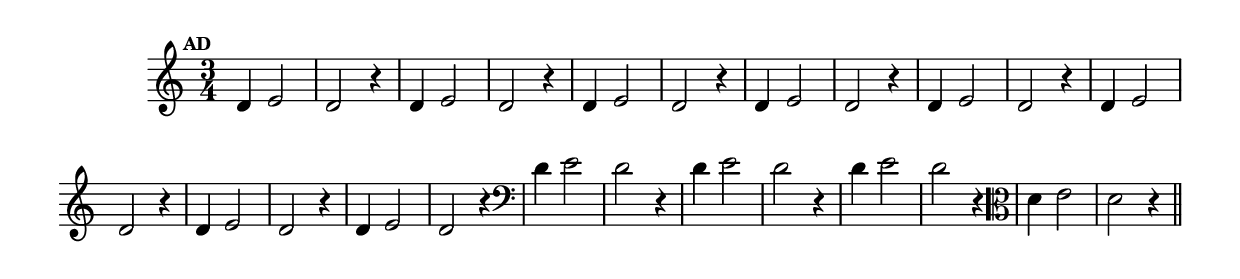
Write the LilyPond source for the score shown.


\version "2.10.33"

%\header { texidoc="Perguntas e Respostas"}

\relative c' {

  \override Staff.TimeSignature #'style = #'()
  \time 3/4 
  \override Score.BarNumber #'transparent = ##t
                                %\override Score.RehearsalMark #'font-family = #'roman
  \override Score.RehearsalMark #'font-size = #-2
  \override Score.BarNumber #'transparent = ##t
  \set Score.markFormatter = #format-mark-numbers

  \mark 29 

                                % CLARINETE

  \tag #'cl {
    d4 e2 | d r4 
  }

                                % FLAUTA

  \tag #'fl {
    d4 e2 | d r4 
  }

                                % OBOÉ

  \tag #'ob {
    d4 e2 | d r4 
  }

                                % SAX ALTO

  \tag #'saxa {
    d4 e2 | d r4 
  }

                                % SAX TENOR

  \tag #'saxt {
    d4 e2 | d r4 
  }

                                % SAX GENES

  \tag #'saxg {
    d4 e2 | d r4 
  }

                                % TROMPETE

  \tag #'tpt {
    d4 e2 | d r4 
  }

                                % TROMPA

  \tag #'tpa {
    d4 e2 | d r4 
  }


                                % TROMBONE

  \tag #'tbn {
    \clef bass
    d4 e2 | d r4 
  }

                                % TUBA MIB

  \tag #'tbamib {
    \clef bass
    d4 e2 | d r4 
  }

                                % TUBA SIB

  \tag #'tbasib {
    \clef bass
    d4 e2 | d r4 
  }

                                % VIOLA

  \tag #'vla {
    \clef alto
    d4 e2 | d r4 
  }

                                % FINAL

  \bar "||"

}
